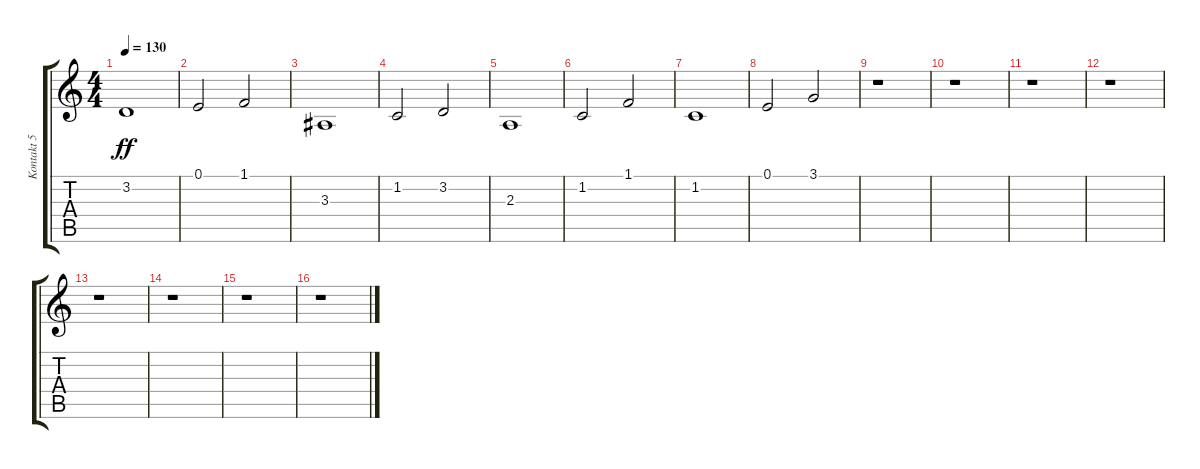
\track ("Kontakt 5 #3 (MIDI)" "Kontakt 5 ") {instrument synthbrass2}
\staff {score tabs}
\tuning (E4 B3 G3 D3 A2 E2) {hide}
\ts (4 4)
\tempo 130
\clef g2
\ks c
3.2.1{dy ff} |
0.1.2 1.1.2 |
3.3.1 |
1.2.2 3.2.2 |
2.3.1 |
1.2.2 1.1.2 |
1.2.1 |
0.1.2 3.1.2 |
r.1 |
r.1 |
r.1 |
r.1 |
r.1 |
r.1 |
r.1 |
r.1
